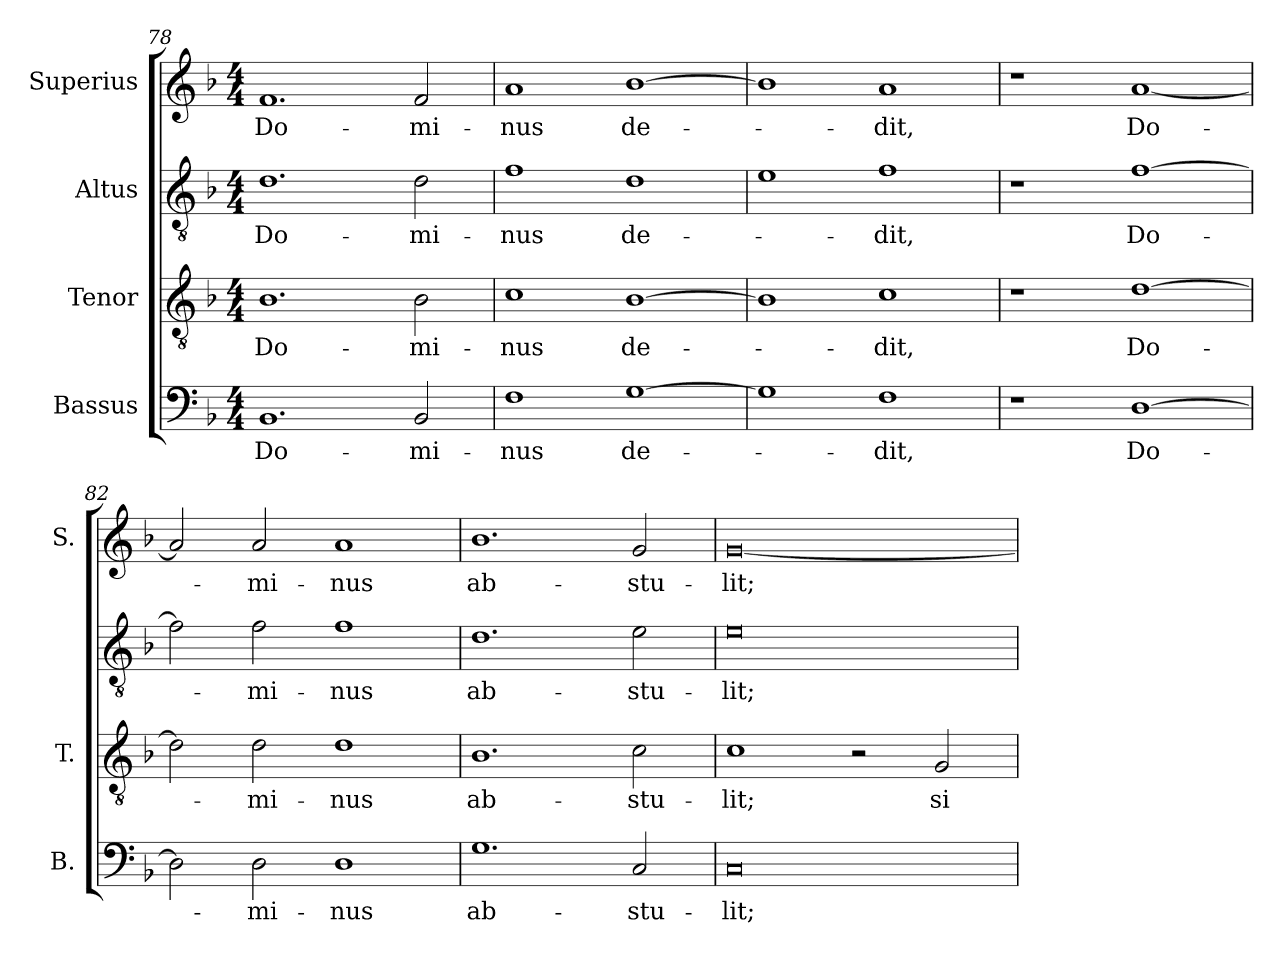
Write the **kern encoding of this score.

**kern	**text	**kern	**text	**kern	**text	**kern	**text
*part4	*part4	*part3	*part3	*part2	*part2	*part1	*part1
*staff4	*staff4	*staff3	*staff3	*staff2	*staff2	*staff1	*staff1
*I"Bassus	*	*I"Tenor	*	*I"Altus	*	*I"Superius	*
*I'B.	*	*I'T.	*	*	*	*I'S.	*
*clefF4	*	*clefGv2	*	*clefGv2	*	*clefG2	*
*	*	*ITrd7c12	*	*ITrd7c12	*	*	*
*k[b-]	*	*k[b-]	*	*k[b-]	*	*k[b-]	*
*F:	*	*F:	*	*F:	*	*F:	*
*M4/4	*	*M4/4	*	*M4/4	*	*M4/4	*
=78	=78	=78	=78	=78	=78	=78	=78
!	!LO:LY:b:color=#000000	!	!	!	!	!	!
!	!	!	!LO:LY:b:color=#000000	!	!	!	!
!	!	!	!	!	!LO:LY:b:color=#000000	!	!
!	!	!	!	!	!	!	!LO:LY:b:color=#000000
1.BB-i	Do-	1.BB-i	Do-	1.Di	Do-	1.fi	Do-
!	!LO:LY:b:color=#000000	!	!	!	!	!	!
!	!	!	!LO:LY:b:color=#000000	!	!	!	!
!	!	!	!	!	!LO:LY:b:color=#000000	!	!
!	!	!	!	!	!	!	!LO:LY:b:color=#000000
2BB-i/	-mi-	2BB-i\	-mi-	2Di\	-mi-	2fi/	-mi-
=79	=79	=79	=79	=79	=79	=79	=79
!	!LO:LY:b:color=#000000	!	!	!	!	!	!
!	!	!	!LO:LY:b:color=#000000	!	!	!	!
!	!	!	!	!	!LO:LY:b:color=#000000	!	!
!	!	!	!	!	!	!	!LO:LY:b:color=#000000
1Fi	-nus	1Ci	-nus	1Fi	-nus	1ai	-nus
!	!LO:LY:b:color=#000000	!	!	!	!	!	!
!	!	!	!LO:LY:b:color=#000000	!	!	!	!
!	!	!	!	!	!LO:LY:b:color=#000000	!	!
!	!	!	!	!	!	!	!LO:LY:b:color=#000000
[>1Gi	de-	[>1BB-i	de-	1Di	de-	[>1b-i	de-
=80	=80	=80	=80	=80	=80	=80	=80
1Gi]	.	1BB-i]	.	1Ei	.	1b-i]	.
!	!LO:LY:b:color=#000000	!	!	!	!	!	!
!	!	!	!LO:LY:b:color=#000000	!	!	!	!
!	!	!	!	!	!LO:LY:b:color=#000000	!	!
!	!	!	!	!	!	!	!LO:LY:b:color=#000000
1Fi	-dit,	1Ci	-dit,	1Fi	-dit,	1ai	-dit,
=81	=81	=81	=81	=81	=81	=81	=81
1r	.	1r	.	1r	.	1r	.
!	!LO:LY:b:color=#000000	!	!	!	!	!	!
!	!	!	!LO:LY:b:color=#000000	!	!	!	!
!	!	!	!	!	!LO:LY:b:color=#000000	!	!
!	!	!	!	!	!	!	!LO:LY:b:color=#000000
[>1Di	Do-	[>1Di	Do-	[>1Fi	Do-	[<1ai	Do-
!!LO:PB:g=z
=82	=82	=82	=82	=82	=82	=82	=82
2Di\]	.	2Di\]	.	2Fi\]	.	2ai/]	.
!	!LO:LY:b:color=#000000	!	!	!	!	!	!
!	!	!	!LO:LY:b:color=#000000	!	!	!	!
!	!	!	!	!	!LO:LY:b:color=#000000	!	!
!	!	!	!	!	!	!	!LO:LY:b:color=#000000
2Di\	-mi-	2Di\	-mi-	2Fi\	-mi-	2ai/	-mi-
!	!LO:LY:b:color=#000000	!	!	!	!	!	!
!	!	!	!LO:LY:b:color=#000000	!	!	!	!
!	!	!	!	!	!LO:LY:b:color=#000000	!	!
!	!	!	!	!	!	!	!LO:LY:b:color=#000000
1Di	-nus	1Di	-nus	1Fi	-nus	1ai	-nus
=83	=83	=83	=83	=83	=83	=83	=83
!	!LO:LY:b:color=#000000	!	!	!	!	!	!
!	!	!	!LO:LY:b:color=#000000	!	!	!	!
!	!	!	!	!	!LO:LY:b:color=#000000	!	!
!	!	!	!	!	!	!	!LO:LY:b:color=#000000
1.Gi	ab-	1.BB-i	ab-	1.Di	ab-	1.b-i	ab-
!	!LO:LY:b:color=#000000	!	!	!	!	!	!
!	!	!	!LO:LY:b:color=#000000	!	!	!	!
!	!	!	!	!	!LO:LY:b:color=#000000	!	!
!	!	!	!	!	!	!	!LO:LY:b:color=#000000
2Ci/	-stu-	2Ci\	-stu-	2Ei\	-stu-	2gi/	-stu-
=84	=84	=84	=84	=84	=84	=84	=84
!	!LO:LY:b:color=#000000	!	!	!	!	!	!
!	!	!	!LO:LY:b:color=#000000	!	!	!	!
!	!	!	!	!	!LO:LY:b:color=#000000	!	!
!	!	!	!	!	!	!	!LO:LY:b:color=#000000
0Ci	-lit;	1Ci	-lit;	0Ei	-lit;	[<0gi	-lit;
.	.	2r	.	.	.	.	.
!	!	!	!LO:LY:b:color=#000000	!	!	!	!
.	.	2GGi/	si-	.	.	.	.
=	=	=	=	=	=	=	=
*-	*-	*-	*-	*-	*-	*-	*-
